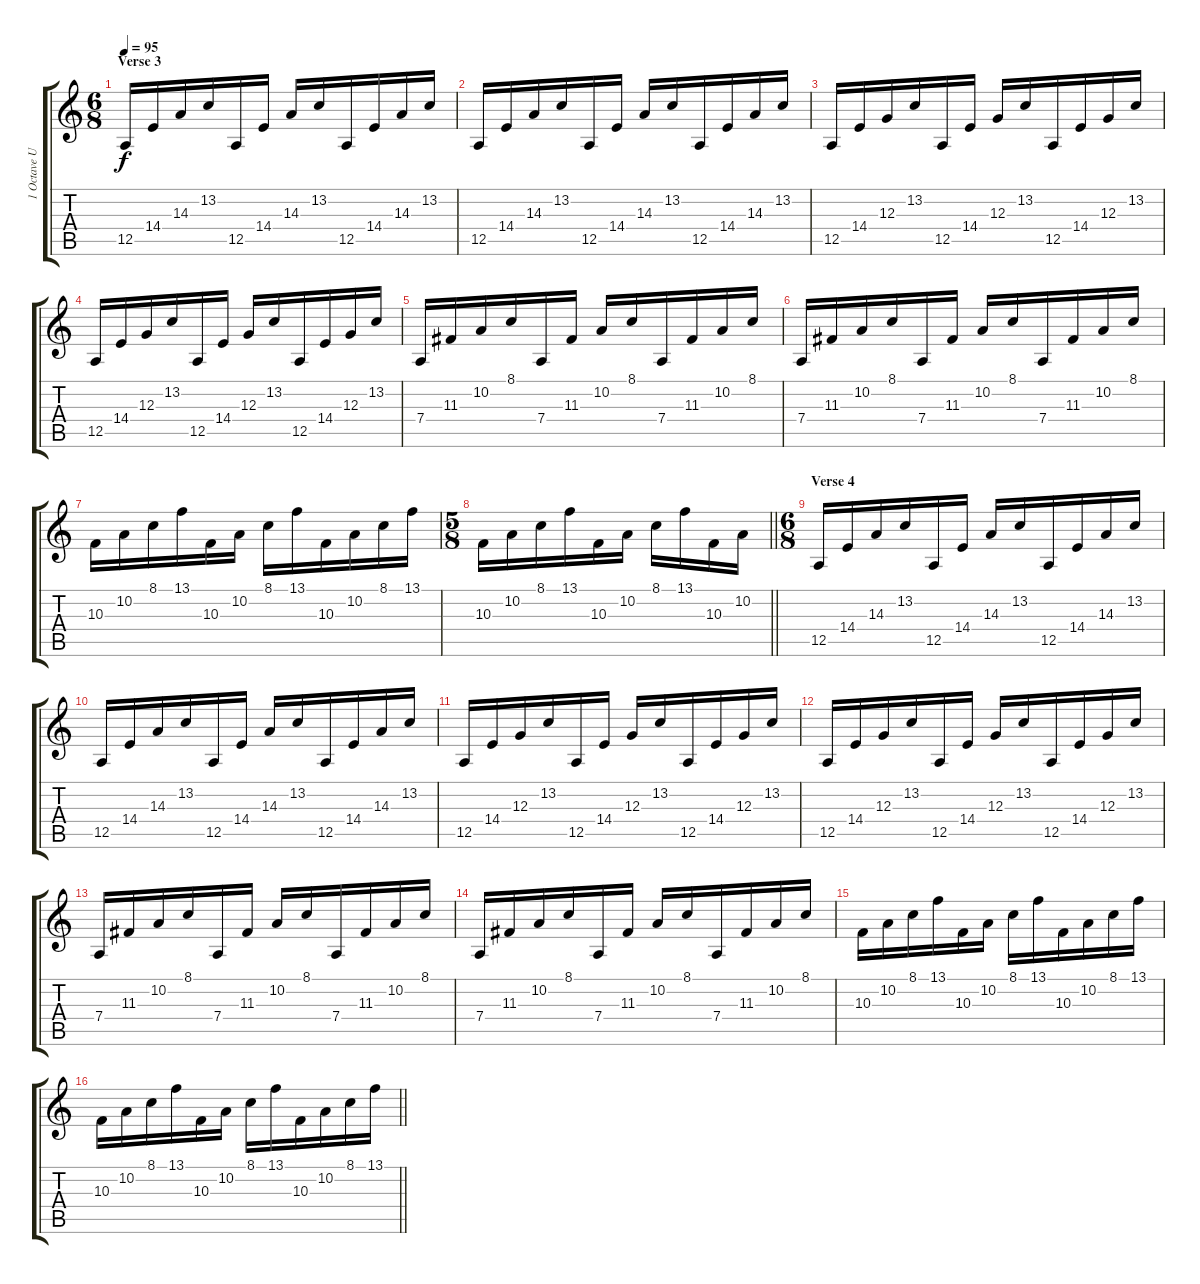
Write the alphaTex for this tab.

\track ("1 Octave Up Ignore Me" "1 Octave U") {instrument stringensemble1}
\staff {score tabs}
\tuning (E4 B3 G3 D3 A2 E2) {hide}
\ts (6 8)
\section ("" "Verse 3")
\tempo 95
\clef g2
\ks c
12.5.16{dy f} 14.4.16 14.3.16 13.2.16 12.5.16 14.4.16 14.3.16 13.2.16 12.5.16 14.4.16 14.3.16 13.2.16 |
12.5.16 14.4.16 14.3.16 13.2.16 12.5.16 14.4.16 14.3.16 13.2.16 12.5.16 14.4.16 14.3.16 13.2.16 |
12.5.16 14.4.16 12.3.16 13.2.16 12.5.16 14.4.16 12.3.16 13.2.16 12.5.16 14.4.16 12.3.16 13.2.16 |
12.5.16 14.4.16 12.3.16 13.2.16 12.5.16 14.4.16 12.3.16 13.2.16 12.5.16 14.4.16 12.3.16 13.2.16 |
7.4.16 11.3.16 10.2.16 8.1.16 7.4.16 11.3.16 10.2.16 8.1.16 7.4.16 11.3.16 10.2.16 8.1.16 |
7.4.16 11.3.16 10.2.16 8.1.16 7.4.16 11.3.16 10.2.16 8.1.16 7.4.16 11.3.16 10.2.16 8.1.16 |
10.3.16 10.2.16 8.1.16 13.1.16 10.3.16 10.2.16 8.1.16 13.1.16 10.3.16 10.2.16 8.1.16 13.1.16 |
\ts (5 8)
\barLineRight lightlight
10.3.16 10.2.16 8.1.16 13.1.16 10.3.16 10.2.16 8.1.16 13.1.16 10.3.16 10.2.16 |
\ts (6 8)
\section ("" "Verse 4")
12.5.16 14.4.16 14.3.16 13.2.16 12.5.16 14.4.16 14.3.16 13.2.16 12.5.16 14.4.16 14.3.16 13.2.16 |
12.5.16 14.4.16 14.3.16 13.2.16 12.5.16 14.4.16 14.3.16 13.2.16 12.5.16 14.4.16 14.3.16 13.2.16 |
12.5.16 14.4.16 12.3.16 13.2.16 12.5.16 14.4.16 12.3.16 13.2.16 12.5.16 14.4.16 12.3.16 13.2.16 |
12.5.16 14.4.16 12.3.16 13.2.16 12.5.16 14.4.16 12.3.16 13.2.16 12.5.16 14.4.16 12.3.16 13.2.16 |
7.4.16 11.3.16 10.2.16 8.1.16 7.4.16 11.3.16 10.2.16 8.1.16 7.4.16 11.3.16 10.2.16 8.1.16 |
7.4.16 11.3.16 10.2.16 8.1.16 7.4.16 11.3.16 10.2.16 8.1.16 7.4.16 11.3.16 10.2.16 8.1.16 |
10.3.16 10.2.16 8.1.16 13.1.16 10.3.16 10.2.16 8.1.16 13.1.16 10.3.16 10.2.16 8.1.16 13.1.16 |
\barLineRight lightlight
10.3.16 10.2.16 8.1.16 13.1.16 10.3.16 10.2.16 8.1.16 13.1.16 10.3.16 10.2.16 8.1.16 13.1.16
